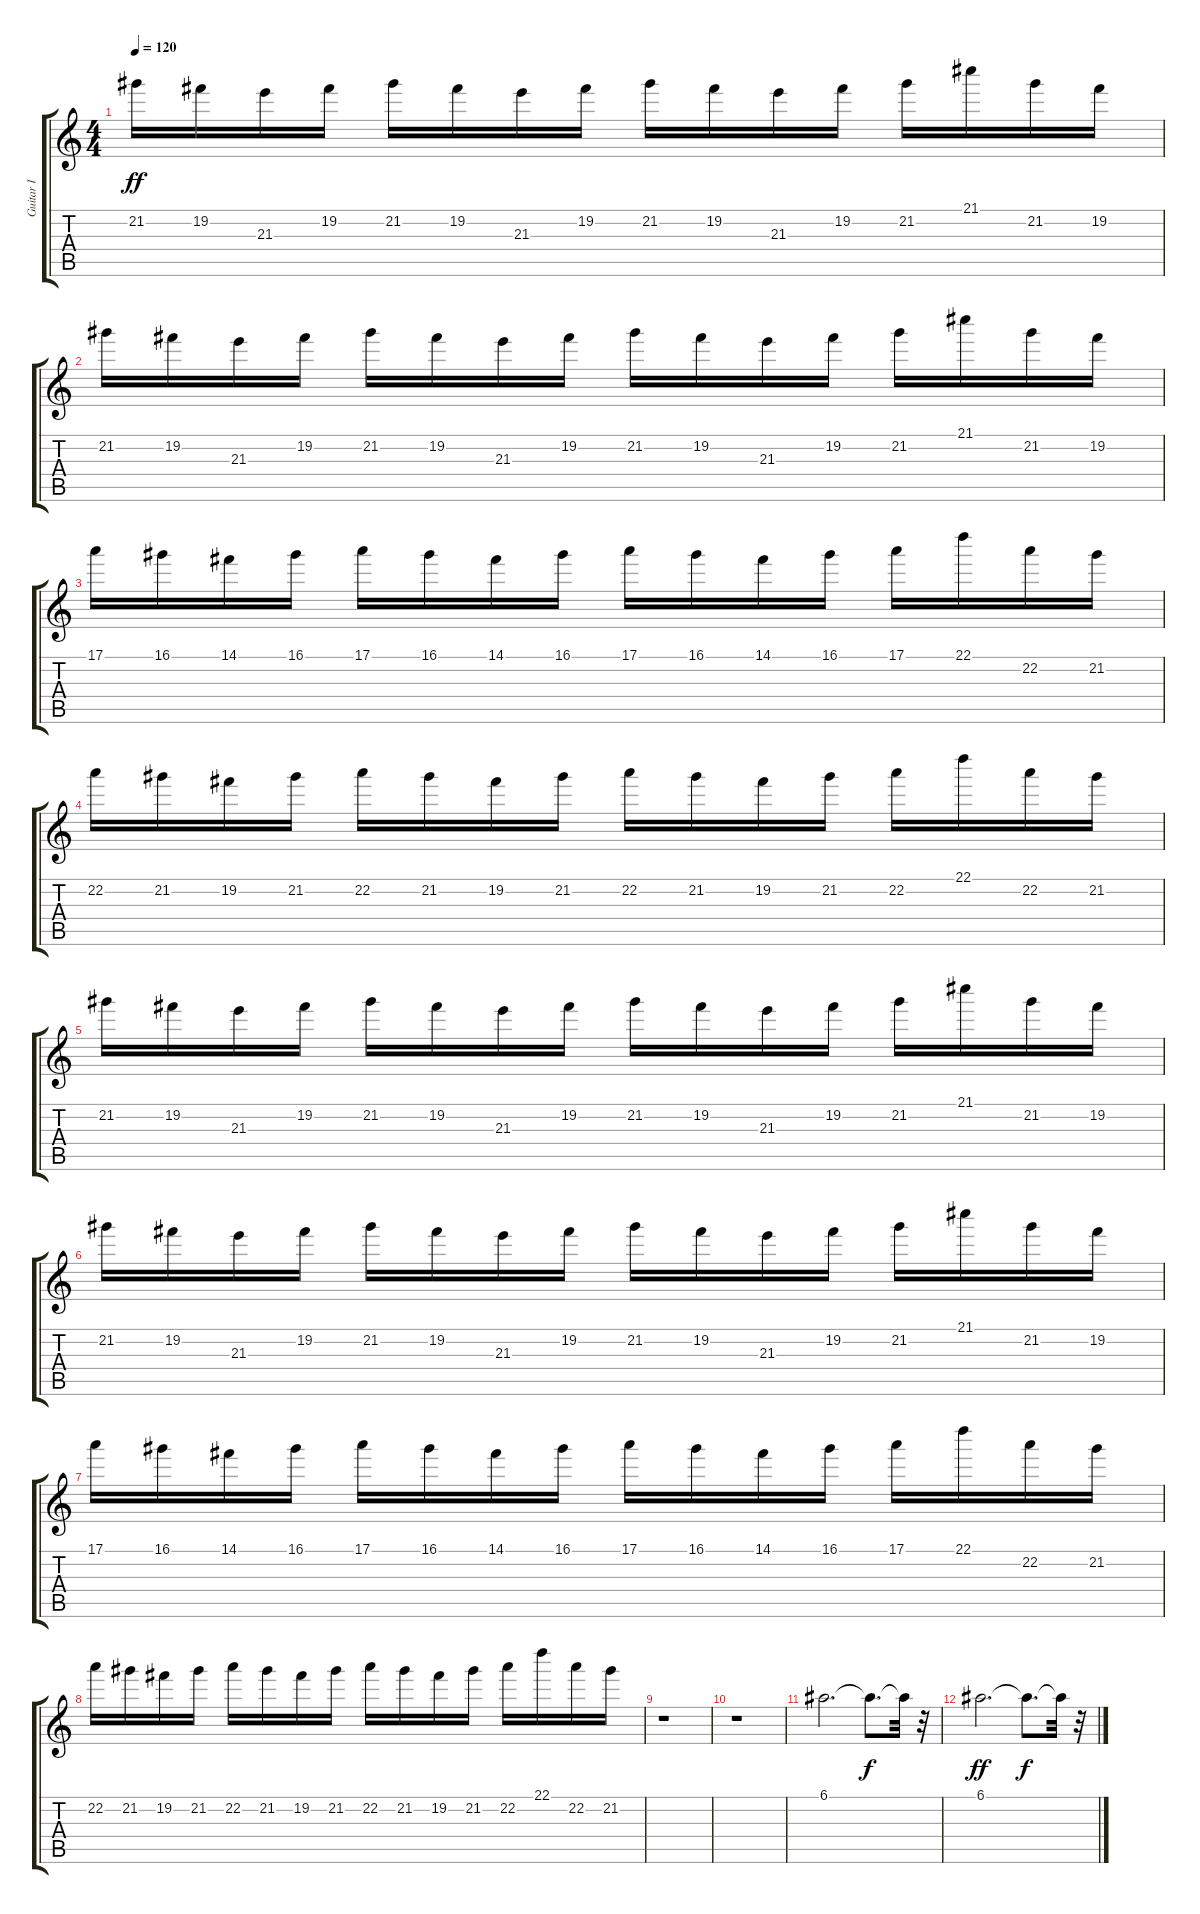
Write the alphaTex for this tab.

\track ("Guitar I" "Guitar I") {instrument distortionguitar}
\staff {score tabs}
\tuning (E4 B3 G3 D3 A2 E2) {hide}
\ts (4 4)
\tempo 120
\clef g2
\ks c
21.2.16{dy ff} 19.2.16 21.3.16 19.2.16 21.2.16 19.2.16 21.3.16 19.2.16 21.2.16 19.2.16 21.3.16 19.2.16 21.2.16 21.1.16 21.2.16 19.2.16 |
21.2.16 19.2.16 21.3.16 19.2.16 21.2.16 19.2.16 21.3.16 19.2.16 21.2.16 19.2.16 21.3.16 19.2.16 21.2.16 21.1.16 21.2.16 19.2.16 |
17.1.16 16.1.16 14.1.16 16.1.16 17.1.16 16.1.16 14.1.16 16.1.16 17.1.16 16.1.16 14.1.16 16.1.16 17.1.16 22.1.16 22.2.16 21.2.16 |
22.2.16 21.2.16 19.2.16 21.2.16 22.2.16 21.2.16 19.2.16 21.2.16 22.2.16 21.2.16 19.2.16 21.2.16 22.2.16 22.1.16 22.2.16 21.2.16 |
21.2.16 19.2.16 21.3.16 19.2.16 21.2.16 19.2.16 21.3.16 19.2.16 21.2.16 19.2.16 21.3.16 19.2.16 21.2.16 21.1.16 21.2.16 19.2.16 |
21.2.16 19.2.16 21.3.16 19.2.16 21.2.16 19.2.16 21.3.16 19.2.16 21.2.16 19.2.16 21.3.16 19.2.16 21.2.16 21.1.16 21.2.16 19.2.16 |
17.1.16 16.1.16 14.1.16 16.1.16 17.1.16 16.1.16 14.1.16 16.1.16 17.1.16 16.1.16 14.1.16 16.1.16 17.1.16 22.1.16 22.2.16 21.2.16 |
22.2.16 21.2.16 19.2.16 21.2.16 22.2.16 21.2.16 19.2.16 21.2.16 22.2.16 21.2.16 19.2.16 21.2.16 22.2.16 22.1.16 22.2.16 21.2.16 |
r.1 |
r.1 |
6.1.2{d instrument brasssection} 6.1{t}.8{d dy f} 6.1{t}.32 r.32 |
6.1.2{d dy ff} 6.1{t}.8{d dy f} 6.1{t}.32 r.32
